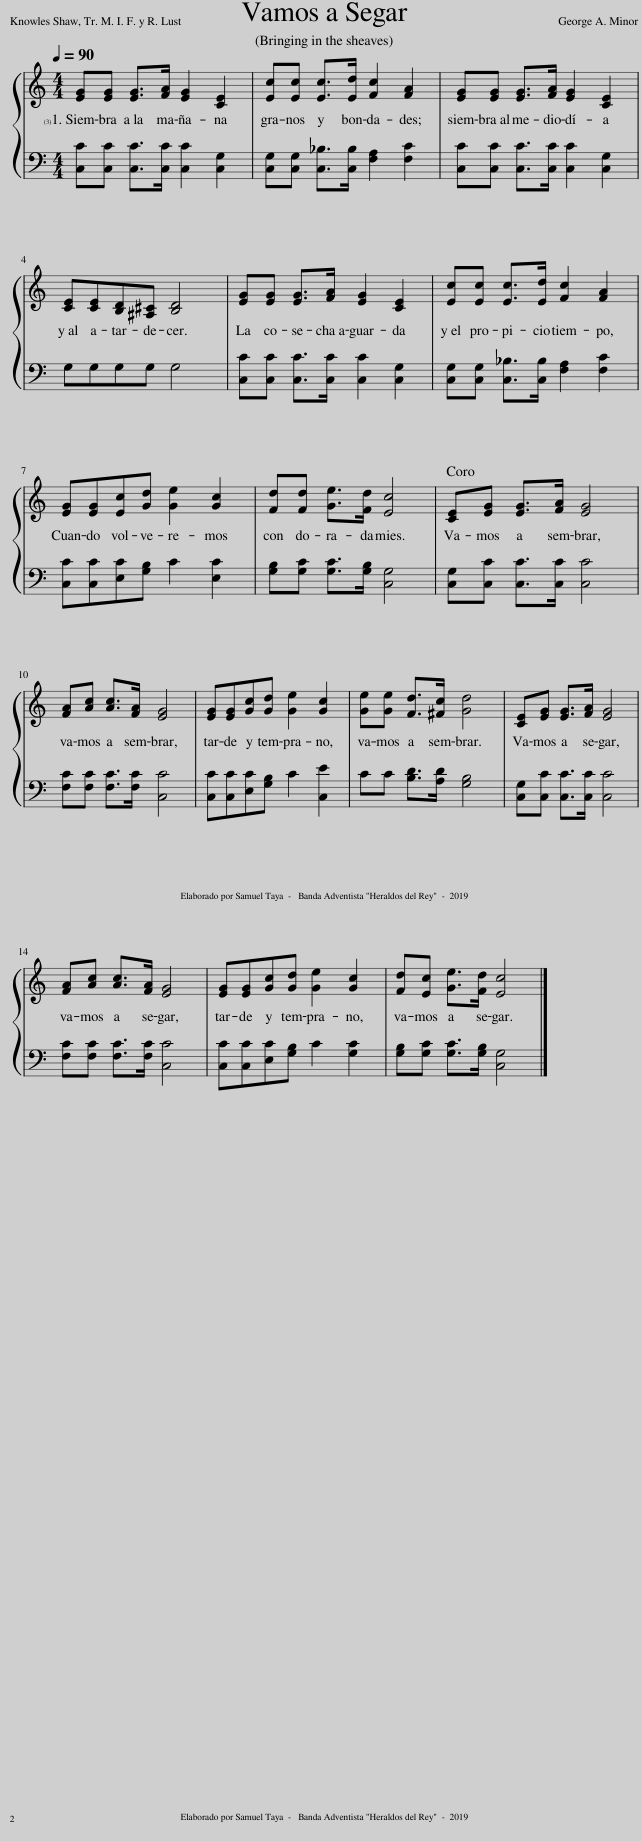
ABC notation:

X:1
%%score { 1 | 2 }
L:1/8
Q:1/4=90
M:4/4
I:linebreak $
K:C
V:1 treble
V:2 bass
V:1
 [EG][EG] [EG]>[FA] [EG]2 [CE]2 | [Ec][Ec] [Ec]>[Ed] [Fc]2 [FA]2 | [EG][EG] [EG]>[FA] [EG]2 [CE]2 |$ [CE][CE][B,D][^A,^C] [B,D]4 | [EG][EG] [EG]>[FA] [EG]2 [CE]2 | %5
 [Ec][Ec] [Ec]>[Ed] [Fc]2 [FA]2 |$ [EG][EG][Ec][Gd] [Ge]2 [Gc]2 | [Fd][Fd] [Ge]>[Fd] [Ec]4 | [CE][EG] [EG]>[FA] [EG]4 |$ [FA][Ac] [Ac]>[FA] [EG]4 | %10
 [EG][EG][Gc][Gd] [Ge]2 [Gc]2 | [Ge][Ge] [Fd]>[^Fc] [Gd]4 | [CE][EG] [EG]>[FA] [EG]4 |$ [FA][Ac] [Ac]>[FA] [EG]4 | [EG][EG][Gc][Gd] [Ge]2 [Gc]2 | %15
 [Fd][Ec] [Ge]>[Fd] [Ec]4 |] %16
V:2
 [C,C][C,C] [C,C]>[C,C] [C,C]2 [C,G,]2 | [C,G,][C,G,] [C,_B,]>[C,B,] [F,A,]2 [F,C]2 | [C,C][C,C] [C,C]>[C,C] [C,C]2 [C,G,]2 |$ G,G,G,G, G,4 | [C,C][C,C] [C,C]>[C,C] [C,C]2 [C,G,]2 | %5
 [C,G,][C,G,] [C,_B,]>[C,B,] [F,A,]2 [F,C]2 |$ [C,C][C,C][E,C][G,B,] C2 [E,C]2 | [G,B,][G,C] [G,C]>[G,B,] [C,G,]4 | [C,G,][C,C] [C,C]>[C,C] [C,C]4 |$ [F,C][F,C] [F,C]>[F,C] [C,C]4 | %10
 [C,C][C,C][E,C][G,B,] C2 [C,E]2 | CC [B,D]>[A,D] [G,B,]4 | [C,G,][C,C] [C,C]>[C,C] [C,C]4 |$ [F,C][F,C] [F,C]>[F,C] [C,C]4 | [C,C][C,C][E,C][G,B,] C2 [G,C]2 | %15
 [G,B,][G,C] [G,C]>[G,B,] [C,G,]4 |] %16
